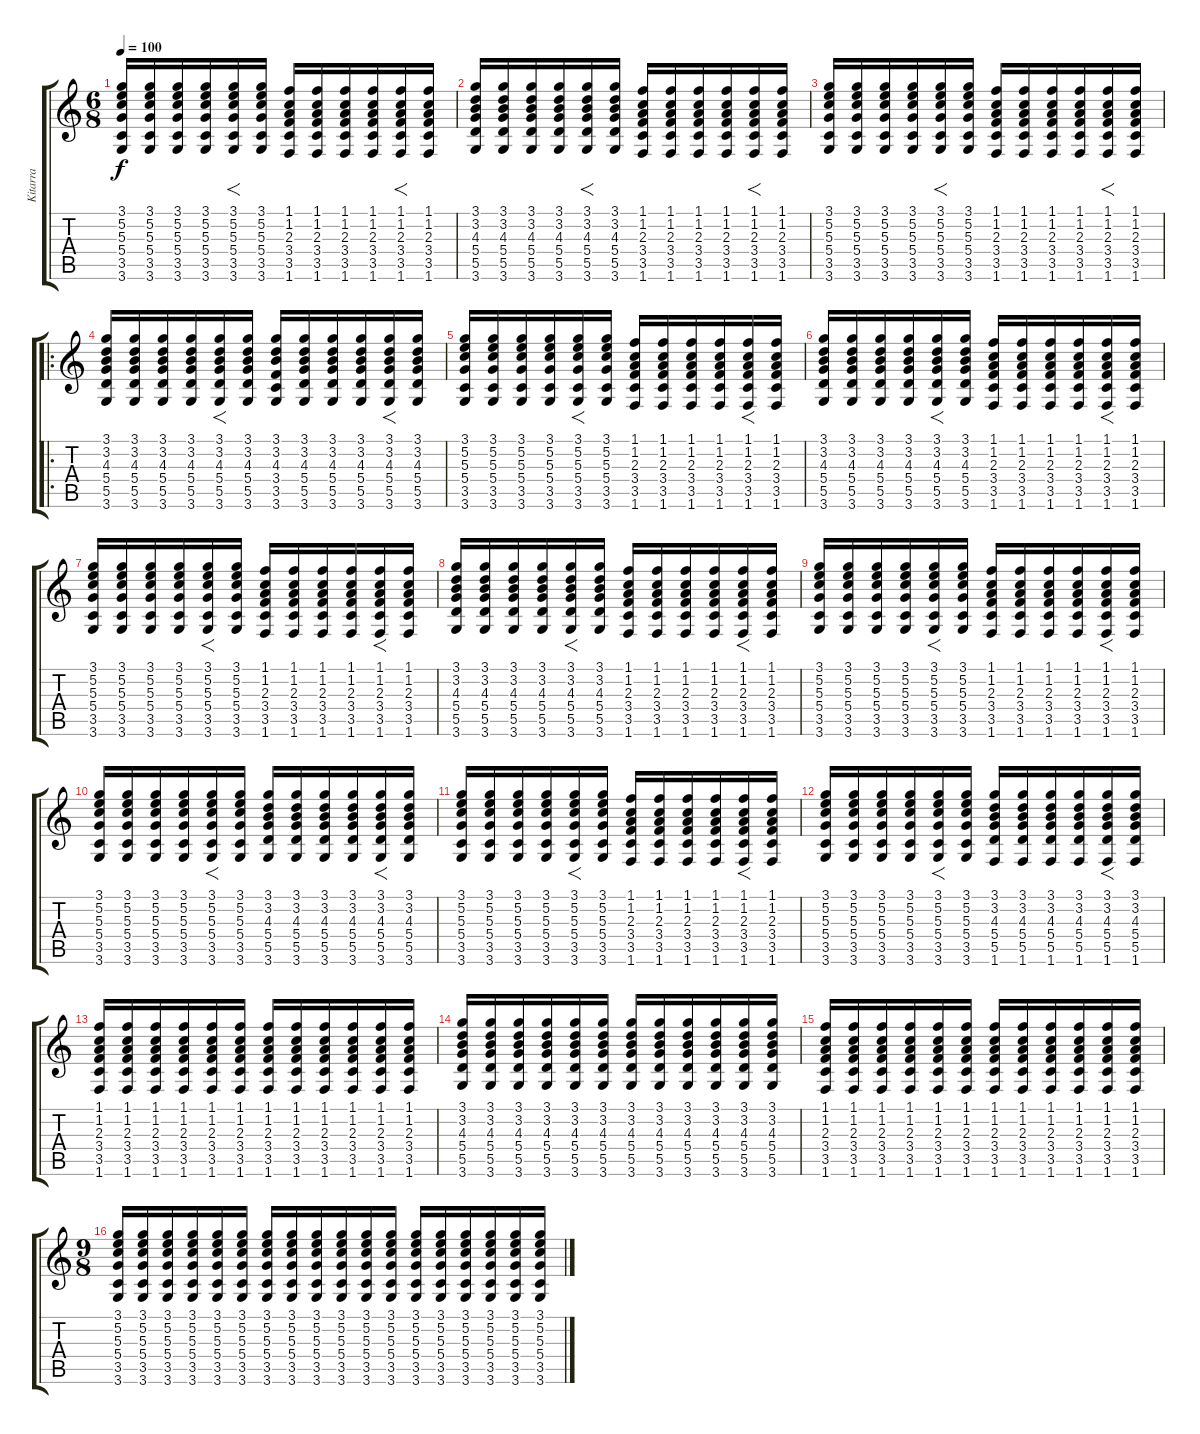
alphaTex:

\track ("Kitarra" "Kitarra") {instrument acousticguitarnylon}
\staff {score tabs}
\tuning (E4 B3 G3 D3 A2 E2) {hide}
\ts (6 8)
\tempo 100
\clef g2
\ks c
(3.1 5.2 5.3 5.4 3.5 3.6).16{dy f instrument acousticguitarnylon} (3.1 5.2 5.3 5.4 3.5 3.6).16 (3.1 5.2 5.3 5.4 3.5 3.6).16 (3.1 5.2 5.3 5.4 3.5 3.6).16 (3.1 5.2 5.3 5.4 3.5 3.6).16{f} (3.1 5.2 5.3 5.4 3.5 3.6).16 (1.1 1.2 2.3 3.4 3.5 1.6).16 (1.1 1.2 2.3 3.4 3.5 1.6).16 (1.1 1.2 2.3 3.4 3.5 1.6).16 (1.1 1.2 2.3 3.4 3.5 1.6).16 (1.1 1.2 2.3 3.4 3.5 1.6).16{f} (1.1 1.2 2.3 3.4 3.5 1.6).16 |
(3.1 3.2 4.3 5.4 5.5 3.6).16 (3.1 3.2 4.3 5.4 5.5 3.6).16 (3.1 3.2 4.3 5.4 5.5 3.6).16 (3.1 3.2 4.3 5.4 5.5 3.6).16 (3.1 3.2 4.3 5.4 5.5 3.6).16{f} (3.1 3.2 4.3 5.4 5.5 3.6).16 (1.1 1.2 2.3 3.4 3.5 1.6).16 (1.1 1.2 2.3 3.4 3.5 1.6).16 (1.1 1.2 2.3 3.4 3.5 1.6).16 (1.1 1.2 2.3 3.4 3.5 1.6).16 (1.1 1.2 2.3 3.4 3.5 1.6).16{f} (1.1 1.2 2.3 3.4 3.5 1.6).16 |
(3.1 5.2 5.3 5.4 3.5 3.6).16 (3.1 5.2 5.3 5.4 3.5 3.6).16 (3.1 5.2 5.3 5.4 3.5 3.6).16 (3.1 5.2 5.3 5.4 3.5 3.6).16 (3.1 5.2 5.3 5.4 3.5 3.6).16{f} (3.1 5.2 5.3 5.4 3.5 3.6).16 (1.1 1.2 2.3 3.4 3.5 1.6).16 (1.1 1.2 2.3 3.4 3.5 1.6).16 (1.1 1.2 2.3 3.4 3.5 1.6).16 (1.1 1.2 2.3 3.4 3.5 1.6).16 (1.1 1.2 2.3 3.4 3.5 1.6).16{f} (1.1 1.2 2.3 3.4 3.5 1.6).16 |
\ro
(3.1 3.2 4.3 5.4 5.5 3.6).16 (3.1 3.2 4.3 5.4 5.5 3.6).16 (3.1 3.2 4.3 5.4 5.5 3.6).16 (3.1 3.2 4.3 5.4 5.5 3.6).16 (3.1 3.2 4.3 5.4 5.5 3.6).16{f} (3.1 3.2 4.3 5.4 5.5 3.6).16 (3.1 3.2 4.3 3.4 3.5 3.6).16 (3.1 3.2 4.3 5.4 5.5 3.6).16 (3.1 3.2 4.3 5.4 5.5 3.6).16 (3.1 3.2 4.3 5.4 5.5 3.6).16 (3.1 3.2 4.3 5.4 5.5 3.6).16{f} (3.1 3.2 4.3 5.4 5.5 3.6).16 |
(3.1 5.2 5.3 5.4 3.5 3.6).16 (3.1 5.2 5.3 5.4 3.5 3.6).16 (3.1 5.2 5.3 5.4 3.5 3.6).16 (3.1 5.2 5.3 5.4 3.5 3.6).16 (3.1 5.2 5.3 5.4 3.5 3.6).16{f} (3.1 5.2 5.3 5.4 3.5 3.6).16 (1.1 1.2 2.3 3.4 3.5 1.6).16 (1.1 1.2 2.3 3.4 3.5 1.6).16 (1.1 1.2 2.3 3.4 3.5 1.6).16 (1.1 1.2 2.3 3.4 3.5 1.6).16 (1.1 1.2 2.3 3.4 3.5 1.6).16{f} (1.1 1.2 2.3 3.4 3.5 1.6).16 |
(3.1 3.2 4.3 5.4 5.5 3.6).16 (3.1 3.2 4.3 5.4 5.5 3.6).16 (3.1 3.2 4.3 5.4 5.5 3.6).16 (3.1 3.2 4.3 5.4 5.5 3.6).16 (3.1 3.2 4.3 5.4 5.5 3.6).16{f} (3.1 3.2 4.3 5.4 5.5 3.6).16 (1.1 1.2 2.3 3.4 3.5 1.6).16 (1.1 1.2 2.3 3.4 3.5 1.6).16 (1.1 1.2 2.3 3.4 3.5 1.6).16 (1.1 1.2 2.3 3.4 3.5 1.6).16 (1.1 1.2 2.3 3.4 3.5 1.6).16{f} (1.1 1.2 2.3 3.4 3.5 1.6).16 |
(3.1 5.2 5.3 5.4 3.5 3.6).16 (3.1 5.2 5.3 5.4 3.5 3.6).16 (3.1 5.2 5.3 5.4 3.5 3.6).16 (3.1 5.2 5.3 5.4 3.5 3.6).16 (3.1 5.2 5.3 5.4 3.5 3.6).16{f} (3.1 5.2 5.3 5.4 3.5 3.6).16 (1.1 1.2 2.3 3.4 3.5 1.6).16 (1.1 1.2 2.3 3.4 3.5 1.6).16 (1.1 1.2 2.3 3.4 3.5 1.6).16 (1.1 1.2 2.3 3.4 3.5 1.6).16 (1.1 1.2 2.3 3.4 3.5 1.6).16{f} (1.1 1.2 2.3 3.4 3.5 1.6).16 |
(3.1 3.2 4.3 5.4 5.5 3.6).16 (3.1 3.2 4.3 5.4 5.5 3.6).16 (3.1 3.2 4.3 5.4 5.5 3.6).16 (3.1 3.2 4.3 5.4 5.5 3.6).16 (3.1 3.2 4.3 5.4 5.5 3.6).16{f} (3.1 3.2 4.3 5.4 5.5 3.6).16 (1.1 1.2 2.3 3.4 3.5 1.6).16 (1.1 1.2 2.3 3.4 3.5 1.6).16 (1.1 1.2 2.3 3.4 3.5 1.6).16 (1.1 1.2 2.3 3.4 3.5 1.6).16 (1.1 1.2 2.3 3.4 3.5 1.6).16{f} (1.1 1.2 2.3 3.4 3.5 1.6).16 |
(3.1 5.2 5.3 5.4 3.5 3.6).16 (3.1 5.2 5.3 5.4 3.5 3.6).16 (3.1 5.2 5.3 5.4 3.5 3.6).16 (3.1 5.2 5.3 5.4 3.5 3.6).16 (3.1 5.2 5.3 5.4 3.5 3.6).16{f} (3.1 5.2 5.3 5.4 3.5 3.6).16 (1.1 1.2 2.3 3.4 3.5 1.6).16 (1.1 1.2 2.3 3.4 3.5 1.6).16 (1.1 1.2 2.3 3.4 3.5 1.6).16 (1.1 1.2 2.3 3.4 3.5 1.6).16 (1.1 1.2 2.3 3.4 3.5 1.6).16{f} (1.1 1.2 2.3 3.4 3.5 1.6).16 |
(3.1 5.2 5.3 5.4 3.5 3.6).16 (3.1 5.2 5.3 5.4 3.5 3.6).16 (3.1 5.2 5.3 5.4 3.5 3.6).16 (3.1 5.2 5.3 5.4 3.5 3.6).16 (3.1 5.2 5.3 5.4 3.5 3.6).16{f} (3.1 5.2 5.3 5.4 3.5 3.6).16 (3.1 3.2 4.3 5.4 5.5 3.6).16 (3.1 3.2 4.3 5.4 5.5 3.6).16 (3.1 3.2 4.3 5.4 5.5 3.6).16 (3.1 3.2 4.3 5.4 5.5 3.6).16 (3.1 3.2 4.3 5.4 5.5 3.6).16{f} (3.1 3.2 4.3 5.4 5.5 3.6).16 |
(3.1 5.2 5.3 5.4 3.5 3.6).16 (3.1 5.2 5.3 5.4 3.5 3.6).16 (3.1 5.2 5.3 5.4 3.5 3.6).16 (3.1 5.2 5.3 5.4 3.5 3.6).16 (3.1 5.2 5.3 5.4 3.5 3.6).16{f} (3.1 5.2 5.3 5.4 3.5 3.6).16 (1.1 1.2 2.3 3.4 3.5 1.6).16 (1.1 1.2 2.3 3.4 3.5 1.6).16 (1.1 1.2 2.3 3.4 3.5 1.6).16 (1.1 1.2 2.3 3.4 3.5 1.6).16 (1.1 1.2 2.3 3.4 3.5 1.6).16{f} (1.1 1.2 2.3 3.4 3.5 1.6).16 |
(3.1 5.2 5.3 5.4 3.5 3.6).16 (3.1 5.2 5.3 5.4 3.5 3.6).16 (3.1 5.2 5.3 5.4 3.5 3.6).16 (3.1 5.2 5.3 5.4 3.5 3.6).16 (3.1 5.2 5.3 5.4 3.5 3.6).16{f} (3.1 5.2 5.3 5.4 3.5 3.6).16 (3.1 3.2 4.3 5.4 5.5 1.6).16 (3.1 3.2 4.3 5.4 5.5 1.6).16 (3.1 3.2 4.3 5.4 5.5 1.6).16 (3.1 3.2 4.3 5.4 5.5 1.6).16 (3.1 3.2 4.3 5.4 5.5 1.6).16{f} (3.1 3.2 4.3 5.4 5.5 1.6).16 |
(1.1 1.2 2.3 3.4 3.5 1.6).16 (1.1 1.2 2.3 3.4 3.5 1.6).16 (1.1 1.2 2.3 3.4 3.5 1.6).16 (1.1 1.2 2.3 3.4 3.5 1.6).16 (1.1 1.2 2.3 3.4 3.5 1.6).16 (1.1 1.2 2.3 3.4 3.5 1.6).16 (1.1 1.2 2.3 3.4 3.5 1.6).16 (1.1 1.2 2.3 3.4 3.5 1.6).16 (1.1 1.2 2.3 3.4 3.5 1.6).16 (1.1 1.2 2.3 3.4 3.5 1.6).16 (1.1 1.2 2.3 3.4 3.5 1.6).16 (1.1 1.2 2.3 3.4 3.5 1.6).16 |
(3.1 3.2 4.3 5.4 5.5 3.6).16 (3.1 3.2 4.3 5.4 5.5 3.6).16 (3.1 3.2 4.3 5.4 5.5 3.6).16 (3.1 3.2 4.3 5.4 5.5 3.6).16 (3.1 3.2 4.3 5.4 5.5 3.6).16 (3.1 3.2 4.3 5.4 5.5 3.6).16 (3.1 3.2 4.3 5.4 5.5 3.6).16 (3.1 3.2 4.3 5.4 5.5 3.6).16 (3.1 3.2 4.3 5.4 5.5 3.6).16 (3.1 3.2 4.3 5.4 5.5 3.6).16 (3.1 3.2 4.3 5.4 5.5 3.6).16 (3.1 3.2 4.3 5.4 5.5 3.6).16 |
(1.1 1.2 2.3 3.4 3.5 1.6).16 (1.1 1.2 2.3 3.4 3.5 1.6).16 (1.1 1.2 2.3 3.4 3.5 1.6).16 (1.1 1.2 2.3 3.4 3.5 1.6).16 (1.1 1.2 2.3 3.4 3.5 1.6).16 (1.1 1.2 2.3 3.4 3.5 1.6).16 (1.1 1.2 2.3 3.4 3.5 1.6).16 (1.1 1.2 2.3 3.4 3.5 1.6).16 (1.1 1.2 2.3 3.4 3.5 1.6).16 (1.1 1.2 2.3 3.4 3.5 1.6).16 (1.1 1.2 2.3 3.4 3.5 1.6).16 (1.1 1.2 2.3 3.4 3.5 1.6).16 |
\ts (9 8)
(3.1 5.2 5.3 5.4 3.5 3.6).16 (3.1 5.2 5.3 5.4 3.5 3.6).16 (3.1 5.2 5.3 5.4 3.5 3.6).16 (3.1 5.2 5.3 5.4 3.5 3.6).16 (3.1 5.2 5.3 5.4 3.5 3.6).16 (3.1 5.2 5.3 5.4 3.5 3.6).16 (3.1 5.2 5.3 5.4 3.5 3.6).16 (3.1 5.2 5.3 5.4 3.5 3.6).16 (3.1 5.2 5.3 5.4 3.5 3.6).16 (3.1 5.2 5.3 5.4 3.5 3.6).16 (3.1 5.2 5.3 5.4 3.5 3.6).16 (3.1 5.2 5.3 5.4 3.5 3.6).16 (3.1 5.2 5.3 5.4 3.5 3.6).16 (3.1 5.2 5.3 5.4 3.5 3.6).16 (3.1 5.2 5.3 5.4 3.5 3.6).16 (3.1 5.2 5.3 5.4 3.5 3.6).16 (3.1 5.2 5.3 5.4 3.5 3.6).16 (3.1 5.2 5.3 5.4 3.5 3.6).16
